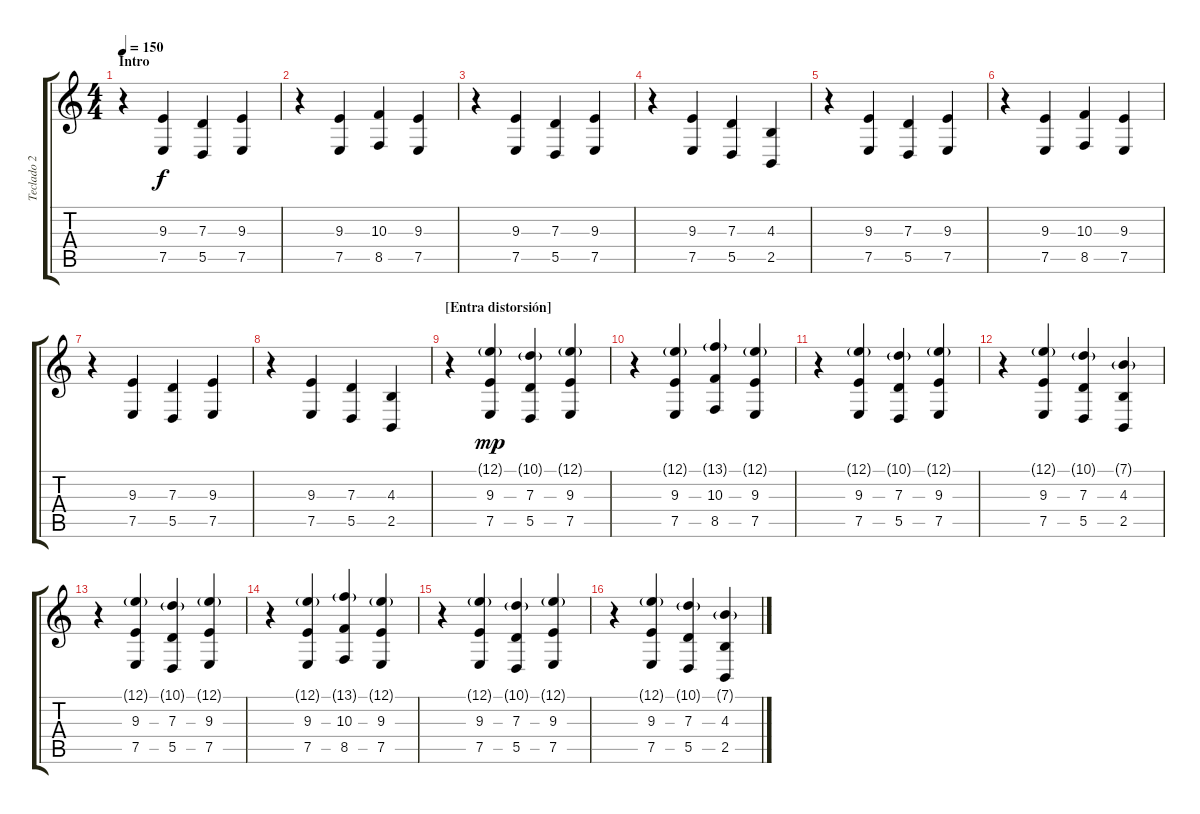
\track ("Teclado 2 + Coros" "Teclado 2 ") {instrument synthvoice}
\staff {score tabs}
\tuning (E4 B3 G3 D3 A2 E2) {hide}
\ts (4 4)
\section ("" "Intro")
\tempo 150
\clef g2
\ks c
r.4{dy f instrument synthvoice} (9.3 7.5).4 (7.3 5.5).4 (9.3 7.5).4 |
r.4 (9.3 7.5).4 (10.3 8.5).4 (9.3 7.5).4 |
r.4 (9.3 7.5).4 (7.3 5.5).4 (9.3 7.5).4 |
r.4 (9.3 7.5).4 (7.3 5.5).4 (4.3 2.5).4 |
r.4 (9.3 7.5).4 (7.3 5.5).4 (9.3 7.5).4 |
r.4 (9.3 7.5).4 (10.3 8.5).4 (9.3 7.5).4 |
r.4 (9.3 7.5).4 (7.3 5.5).4 (9.3 7.5).4 |
r.4 (9.3 7.5).4 (7.3 5.5).4 (4.3 2.5).4 |
\section ("" "[Entra distorsión]")
r.4 (12.1{g} 9.3 7.5).4{dy mp} (10.1{g} 7.3 5.5).4 (12.1{g} 9.3 7.5).4 |
r.4 (12.1{g} 9.3 7.5).4 (13.1{g} 10.3 8.5).4 (12.1{g} 9.3 7.5).4 |
r.4 (12.1{g} 9.3 7.5).4 (10.1{g} 7.3 5.5).4 (12.1{g} 9.3 7.5).4 |
r.4 (12.1{g} 9.3 7.5).4 (10.1{g} 7.3 5.5).4 (7.1{g} 4.3 2.5).4 |
r.4 (12.1{g} 9.3 7.5).4 (10.1{g} 7.3 5.5).4 (12.1{g} 9.3 7.5).4 |
r.4 (12.1{g} 9.3 7.5).4 (13.1{g} 10.3 8.5).4 (12.1{g} 9.3 7.5).4 |
r.4 (12.1{g} 9.3 7.5).4 (10.1{g} 7.3 5.5).4 (12.1{g} 9.3 7.5).4 |
r.4 (12.1{g} 9.3 7.5).4 (10.1{g} 7.3 5.5).4 (7.1{g} 4.3 2.5).4
